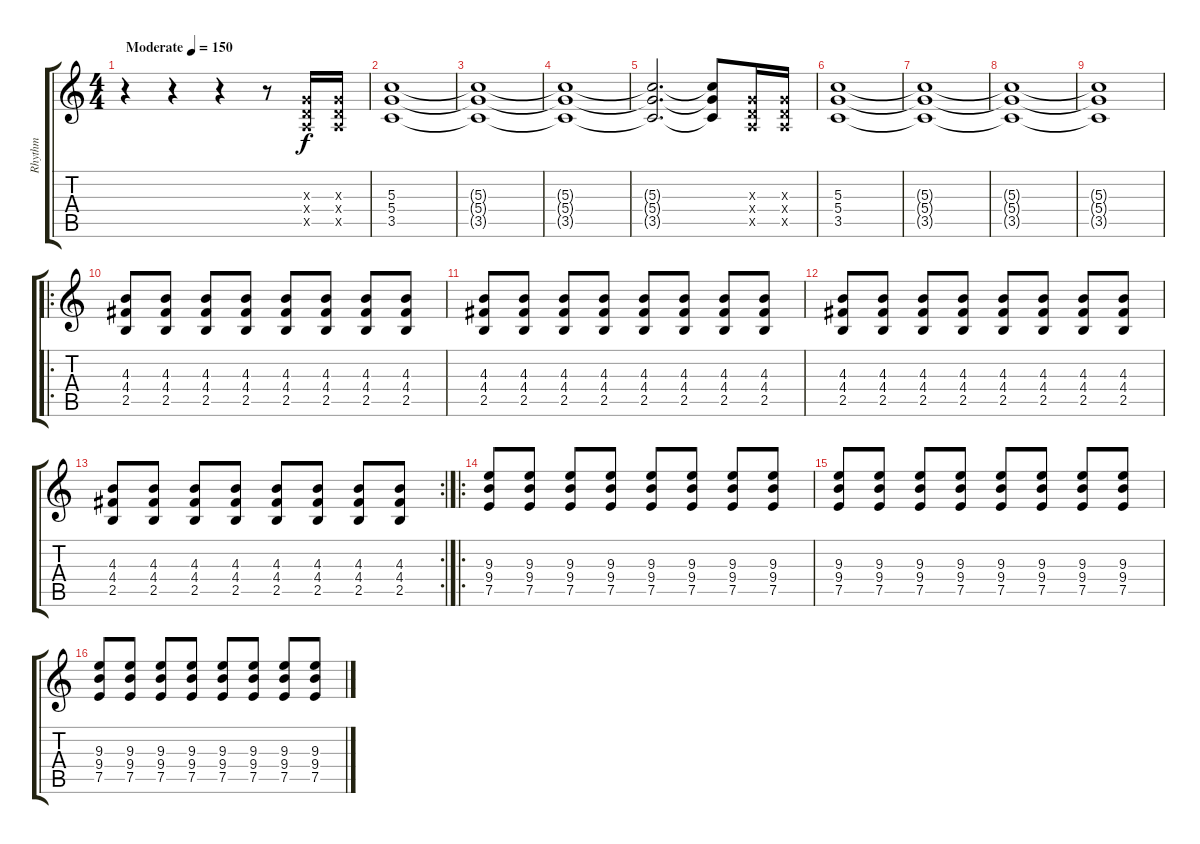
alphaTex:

\track ("Rhythm" "Rhythm") {instrument overdrivenguitar}
\staff {score tabs}
\tuning (E4 B3 G3 D3 A2 E2) {hide}
\ts (4 4)
\tempo (150 "Moderate")
\clef g2
\ks c
r.4{dy f instrument overdrivenguitar} r.4 r.4 r.8 (0.3{x} 0.4{x} 0.5{x}).16 (0.3{x} 0.4{x} 0.5{x}).16 |
(5.3 5.4 3.5).1 |
(5.3{t} 5.4{t} 3.5{t}).1 |
(5.3{t} 5.4{t} 3.5{t}).1 |
(5.3{t} 5.4{t} 3.5{t}).2{d} (5.3{t} 5.4{t} 3.5{t}).8 (0.3{x} 0.4{x} 0.5{x}).16 (0.3{x} 0.4{x} 0.5{x}).16 |
(5.3 5.4 3.5).1 |
(5.3{t} 5.4{t} 3.5{t}).1 |
(5.3{t} 5.4{t} 3.5{t}).1 |
(5.3{t} 5.4{t} 3.5{t}).1 |
\ro
(4.3 4.4 2.5).8 (4.3 4.4 2.5).8 (4.3 4.4 2.5).8 (4.3 4.4 2.5).8 (4.3 4.4 2.5).8 (4.3 4.4 2.5).8 (4.3 4.4 2.5).8 (4.3 4.4 2.5).8 |
(4.3 4.4 2.5).8 (4.3 4.4 2.5).8 (4.3 4.4 2.5).8 (4.3 4.4 2.5).8 (4.3 4.4 2.5).8 (4.3 4.4 2.5).8 (4.3 4.4 2.5).8 (4.3 4.4 2.5).8 |
(4.3 4.4 2.5).8 (4.3 4.4 2.5).8 (4.3 4.4 2.5).8 (4.3 4.4 2.5).8 (4.3 4.4 2.5).8 (4.3 4.4 2.5).8 (4.3 4.4 2.5).8 (4.3 4.4 2.5).8 |
\rc 2
(4.3 4.4 2.5).8 (4.3 4.4 2.5).8 (4.3 4.4 2.5).8 (4.3 4.4 2.5).8 (4.3 4.4 2.5).8 (4.3 4.4 2.5).8 (4.3 4.4 2.5).8 (4.3 4.4 2.5).8 |
\ro
(9.3 9.4 7.5).8 (9.3 9.4 7.5).8 (9.3 9.4 7.5).8 (9.3 9.4 7.5).8 (9.3 9.4 7.5).8 (9.3 9.4 7.5).8 (9.3 9.4 7.5).8 (9.3 9.4 7.5).8 |
(9.3 9.4 7.5).8 (9.3 9.4 7.5).8 (9.3 9.4 7.5).8 (9.3 9.4 7.5).8 (9.3 9.4 7.5).8 (9.3 9.4 7.5).8 (9.3 9.4 7.5).8 (9.3 9.4 7.5).8 |
(9.3 9.4 7.5).8 (9.3 9.4 7.5).8 (9.3 9.4 7.5).8 (9.3 9.4 7.5).8 (9.3 9.4 7.5).8 (9.3 9.4 7.5).8 (9.3 9.4 7.5).8 (9.3 9.4 7.5).8
